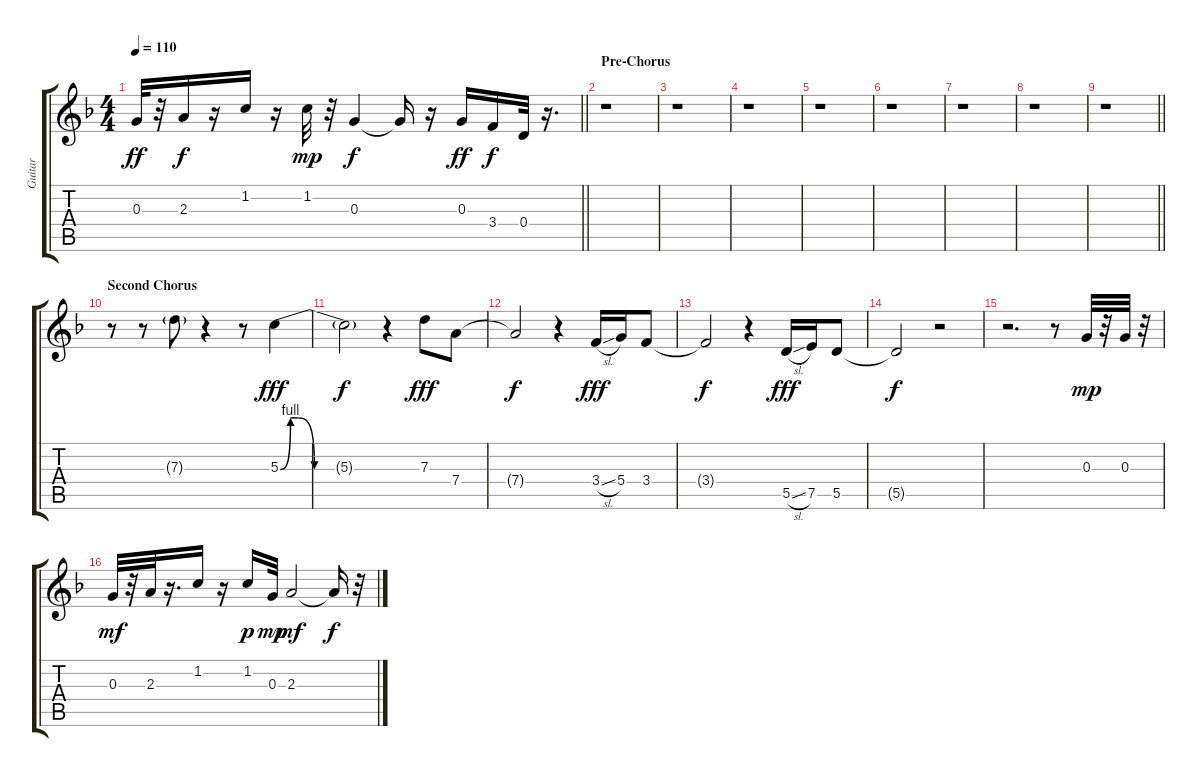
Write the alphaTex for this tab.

\track ("Guitar" "Guitar") {instrument electricguitarmuted}
\staff {score tabs}
\tuning (E4 B3 G3 D3 A2 E2) {hide}
\ts (4 4)
\tempo 110
\clef g2
\barLineRight lightlight
\ks dminor
0.3.32{dy ff} r.32 2.3.16{dy f} r.16 1.2.16 r.16 1.2.32{dy mp} r.32 0.3.4{dy f} 0.3{t}.16 r.16 0.3.16{dy ff} 3.4.16{dy f} 0.4.32 r.16{d} |
\section ("" "Pre-Chorus")
\ks f
r.1 |
r.1 |
r.1 |
r.1 |
\ks dminor
r.1 |
r.1 |
r.1 |
\barLineRight lightlight
r.1 |
\section ("" "Second Chorus")
r.8 r.8 7.3{g}.8 r.4 r.8 5.3{be (custom 0 0 6 4 10 4 20 0 30 0 60 0)}.4{dy fff} |
5.3{t}.2{dy f} r.4 7.3.8{dy fff} 7.4.8 |
7.4{t}.2{dy f} r.4 3.4{sl}.16{dy fff} 5.4.16 3.4.8 |
3.4{t}.2{dy f} r.4 5.5{sl}.16{dy fff} 7.5.16 5.5.8 |
5.5{t}.2{dy f} r.2 |
r.2{d} r.8 0.3.32{dy mp} r.32 0.3.32 r.32 |
0.3.32{dy mf} r.32 2.3.32 r.16{d} 1.2.16 r.16 1.2.16{dy p} 0.3.32{dy mp} 2.3.2{dy mf} 2.3{t}.16{dy f} r.32
